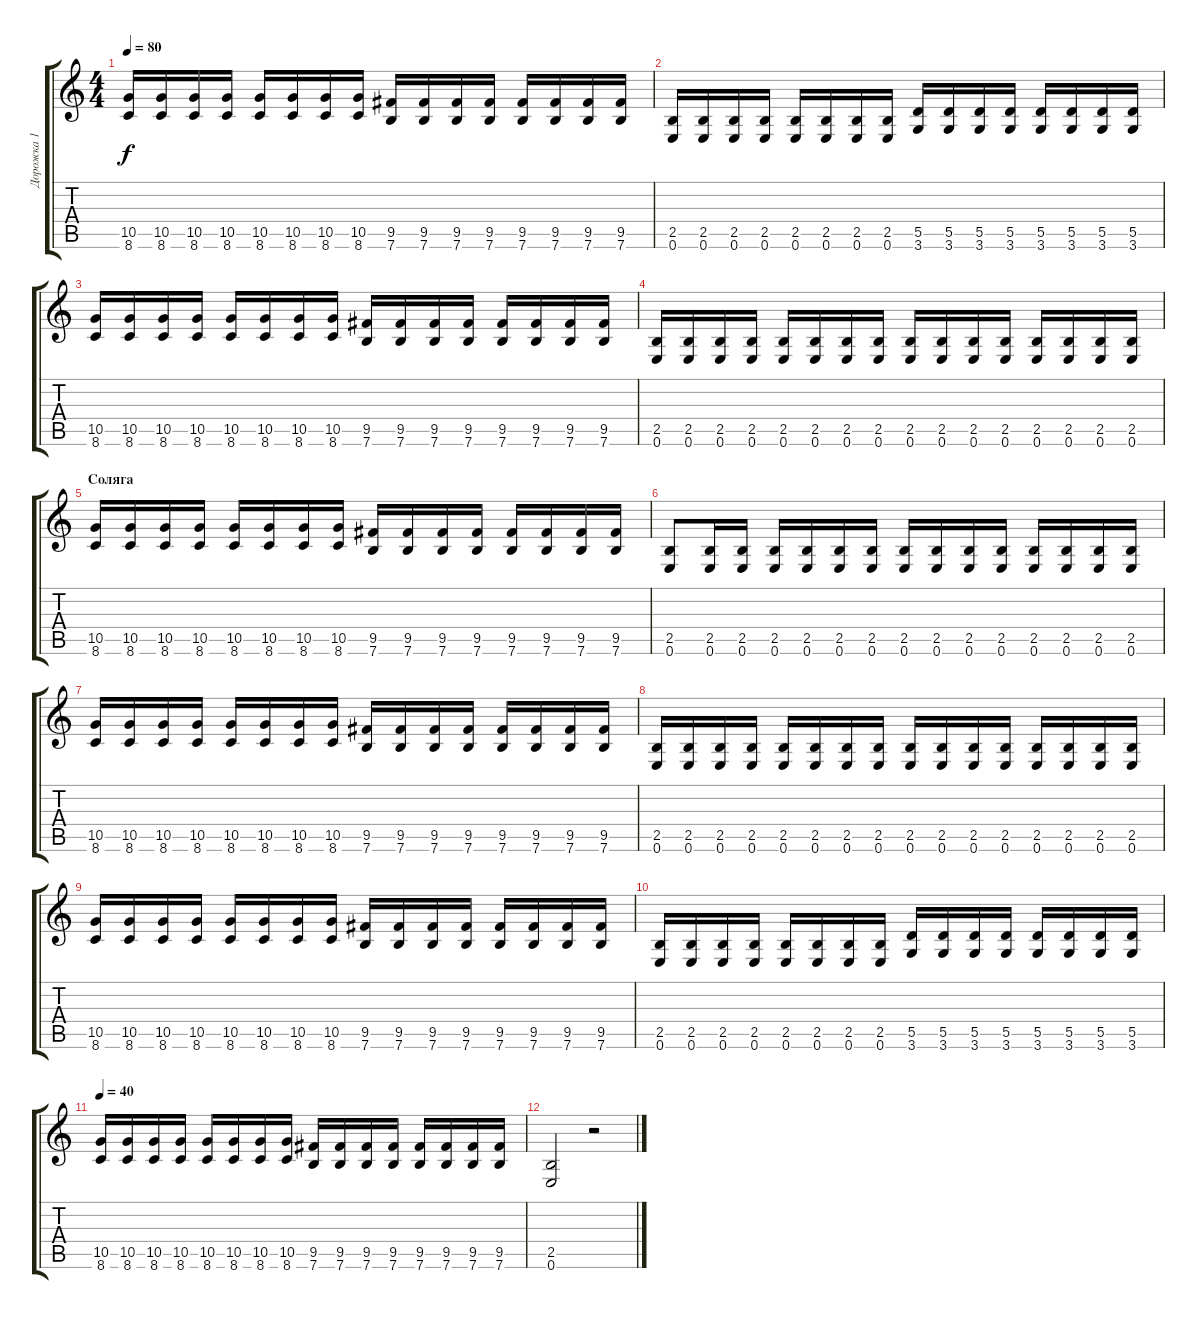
\track ("Дорожка 1" "Дорожка 1") {instrument electricguitarclean}
\staff {score tabs}
\tuning (E4 B3 G3 D3 A2 E2) {hide}
\ts (4 4)
\tempo 80
\clef g2
\ks c
(10.5 8.6).16{dy f} (10.5 8.6).16 (10.5 8.6).16 (10.5 8.6).16 (10.5 8.6).16 (10.5 8.6).16 (10.5 8.6).16 (10.5 8.6).16 (9.5 7.6).16 (9.5 7.6).16 (9.5 7.6).16 (9.5 7.6).16 (9.5 7.6).16 (9.5 7.6).16 (9.5 7.6).16 (9.5 7.6).16 |
(2.5 0.6).16 (2.5 0.6).16 (2.5 0.6).16 (2.5 0.6).16 (2.5 0.6).16 (2.5 0.6).16 (2.5 0.6).16 (2.5 0.6).16 (5.5 3.6).16 (5.5 3.6).16 (5.5 3.6).16 (5.5 3.6).16 (5.5 3.6).16 (5.5 3.6).16 (5.5 3.6).16 (5.5 3.6).16 |
(10.5 8.6).16 (10.5 8.6).16 (10.5 8.6).16 (10.5 8.6).16 (10.5 8.6).16 (10.5 8.6).16 (10.5 8.6).16 (10.5 8.6).16 (9.5 7.6).16 (9.5 7.6).16 (9.5 7.6).16 (9.5 7.6).16 (9.5 7.6).16 (9.5 7.6).16 (9.5 7.6).16 (9.5 7.6).16 |
(2.5 0.6).16 (2.5 0.6).16 (2.5 0.6).16 (2.5 0.6).16 (2.5 0.6).16 (2.5 0.6).16 (2.5 0.6).16 (2.5 0.6).16 (2.5 0.6).16 (2.5 0.6).16 (2.5 0.6).16 (2.5 0.6).16 (2.5 0.6).16 (2.5 0.6).16 (2.5 0.6).16 (2.5 0.6).16 |
\section ("" "Соляга")
(10.5 8.6).16 (10.5 8.6).16 (10.5 8.6).16 (10.5 8.6).16 (10.5 8.6).16 (10.5 8.6).16 (10.5 8.6).16 (10.5 8.6).16 (9.5 7.6).16 (9.5 7.6).16 (9.5 7.6).16 (9.5 7.6).16 (9.5 7.6).16 (9.5 7.6).16 (9.5 7.6).16 (9.5 7.6).16 |
(2.5 0.6).8 (2.5 0.6).16 (2.5 0.6).16 (2.5 0.6).16 (2.5 0.6).16 (2.5 0.6).16 (2.5 0.6).16 (2.5 0.6).16 (2.5 0.6).16 (2.5 0.6).16 (2.5 0.6).16 (2.5 0.6).16 (2.5 0.6).16 (2.5 0.6).16 (2.5 0.6).16 |
(10.5 8.6).16 (10.5 8.6).16 (10.5 8.6).16 (10.5 8.6).16 (10.5 8.6).16 (10.5 8.6).16 (10.5 8.6).16 (10.5 8.6).16 (9.5 7.6).16 (9.5 7.6).16 (9.5 7.6).16 (9.5 7.6).16 (9.5 7.6).16 (9.5 7.6).16 (9.5 7.6).16 (9.5 7.6).16 |
(2.5 0.6).16 (2.5 0.6).16 (2.5 0.6).16 (2.5 0.6).16 (2.5 0.6).16 (2.5 0.6).16 (2.5 0.6).16 (2.5 0.6).16 (2.5 0.6).16 (2.5 0.6).16 (2.5 0.6).16 (2.5 0.6).16 (2.5 0.6).16 (2.5 0.6).16 (2.5 0.6).16 (2.5 0.6).16 |
(10.5 8.6).16 (10.5 8.6).16 (10.5 8.6).16 (10.5 8.6).16 (10.5 8.6).16 (10.5 8.6).16 (10.5 8.6).16 (10.5 8.6).16 (9.5 7.6).16 (9.5 7.6).16 (9.5 7.6).16 (9.5 7.6).16 (9.5 7.6).16 (9.5 7.6).16 (9.5 7.6).16 (9.5 7.6).16 |
(2.5 0.6).16 (2.5 0.6).16 (2.5 0.6).16 (2.5 0.6).16 (2.5 0.6).16 (2.5 0.6).16 (2.5 0.6).16 (2.5 0.6).16 (5.5 3.6).16 (5.5 3.6).16 (5.5 3.6).16 (5.5 3.6).16 (5.5 3.6).16 (5.5 3.6).16 (5.5 3.6).16 (5.5 3.6).16 |
\tempo 40
(10.5 8.6).16 (10.5 8.6).16 (10.5 8.6).16 (10.5 8.6).16 (10.5 8.6).16 (10.5 8.6).16 (10.5 8.6).16 (10.5 8.6).16 (9.5 7.6).16 (9.5 7.6).16 (9.5 7.6).16 (9.5 7.6).16 (9.5 7.6).16 (9.5 7.6).16 (9.5 7.6).16 (9.5 7.6).16 |
(2.5 0.6).2 r.2
